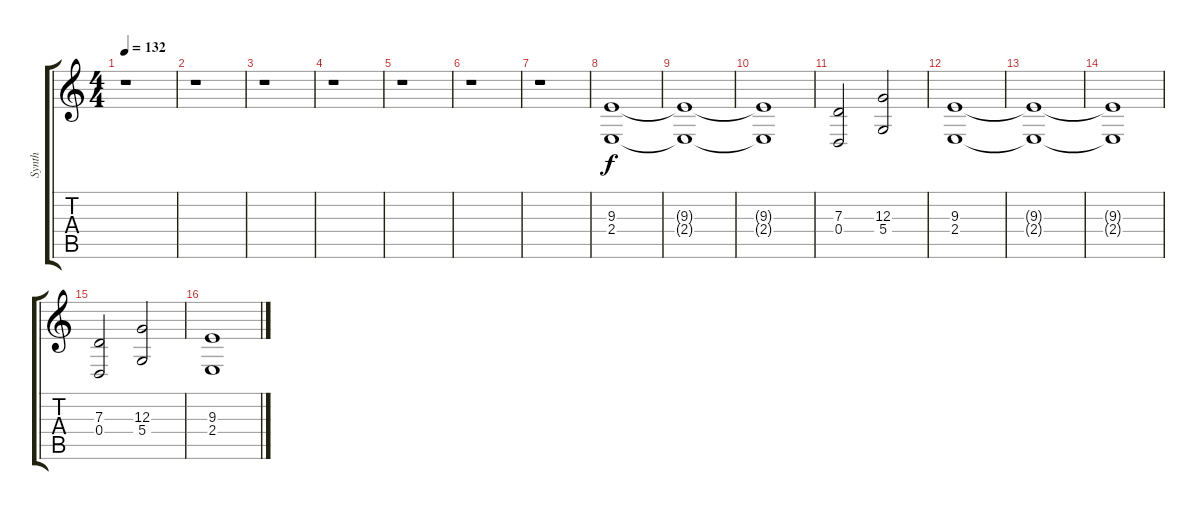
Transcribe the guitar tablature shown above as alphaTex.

\track ("Synth" "Synth") {instrument synthstrings1}
\staff {score tabs}
\tuning (E4 B3 G3 D3 A2 E2) {hide}
\ts (4 4)
\tempo 132
\clef g2
\ks c
r.1{dy f} |
r.1 |
r.1 |
r.1 |
r.1 |
r.1 |
r.1 |
(9.3 2.4).1{volume 12} |
(9.3{t} 2.4{t}).1 |
(9.3{t} 2.4{t}).1 |
(7.3 0.4).2 (12.3 5.4).2 |
(9.3 2.4).1{volume 12} |
(9.3{t} 2.4{t}).1 |
(9.3{t} 2.4{t}).1 |
(7.3 0.4).2 (12.3 5.4).2 |
(9.3 2.4).1{volume 12}
